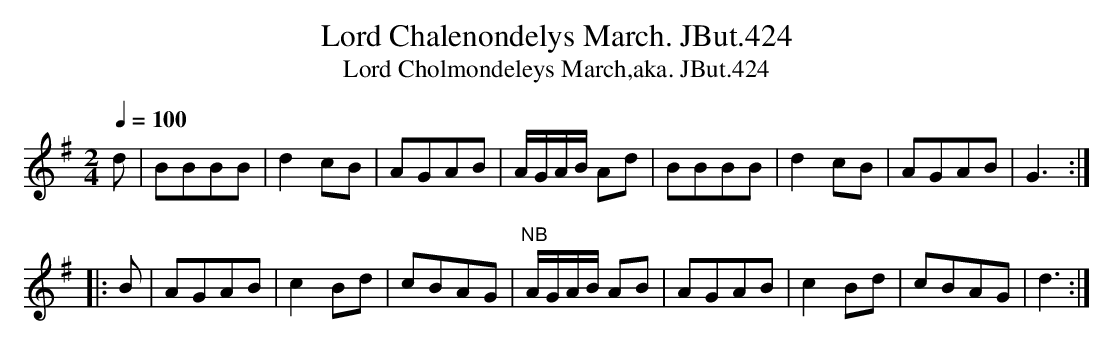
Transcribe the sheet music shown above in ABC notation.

X:1
T:Lord Chalenondelys March. JBut.424
T:Lord Cholmondeleys March,aka. JBut.424
M:2/4
L:1/8
Q:1/4=100
K:G
d|BBBB|d2 cB|AGAB|A/G/A/B/ Ad|BBBB|d2 cB|AGAB|G3:|
|:B|AGAB|c2 Bd|cBAG|"NB"A/G/A/B/ AB|AGAB|c2 Bd|cBAG|d3:|
